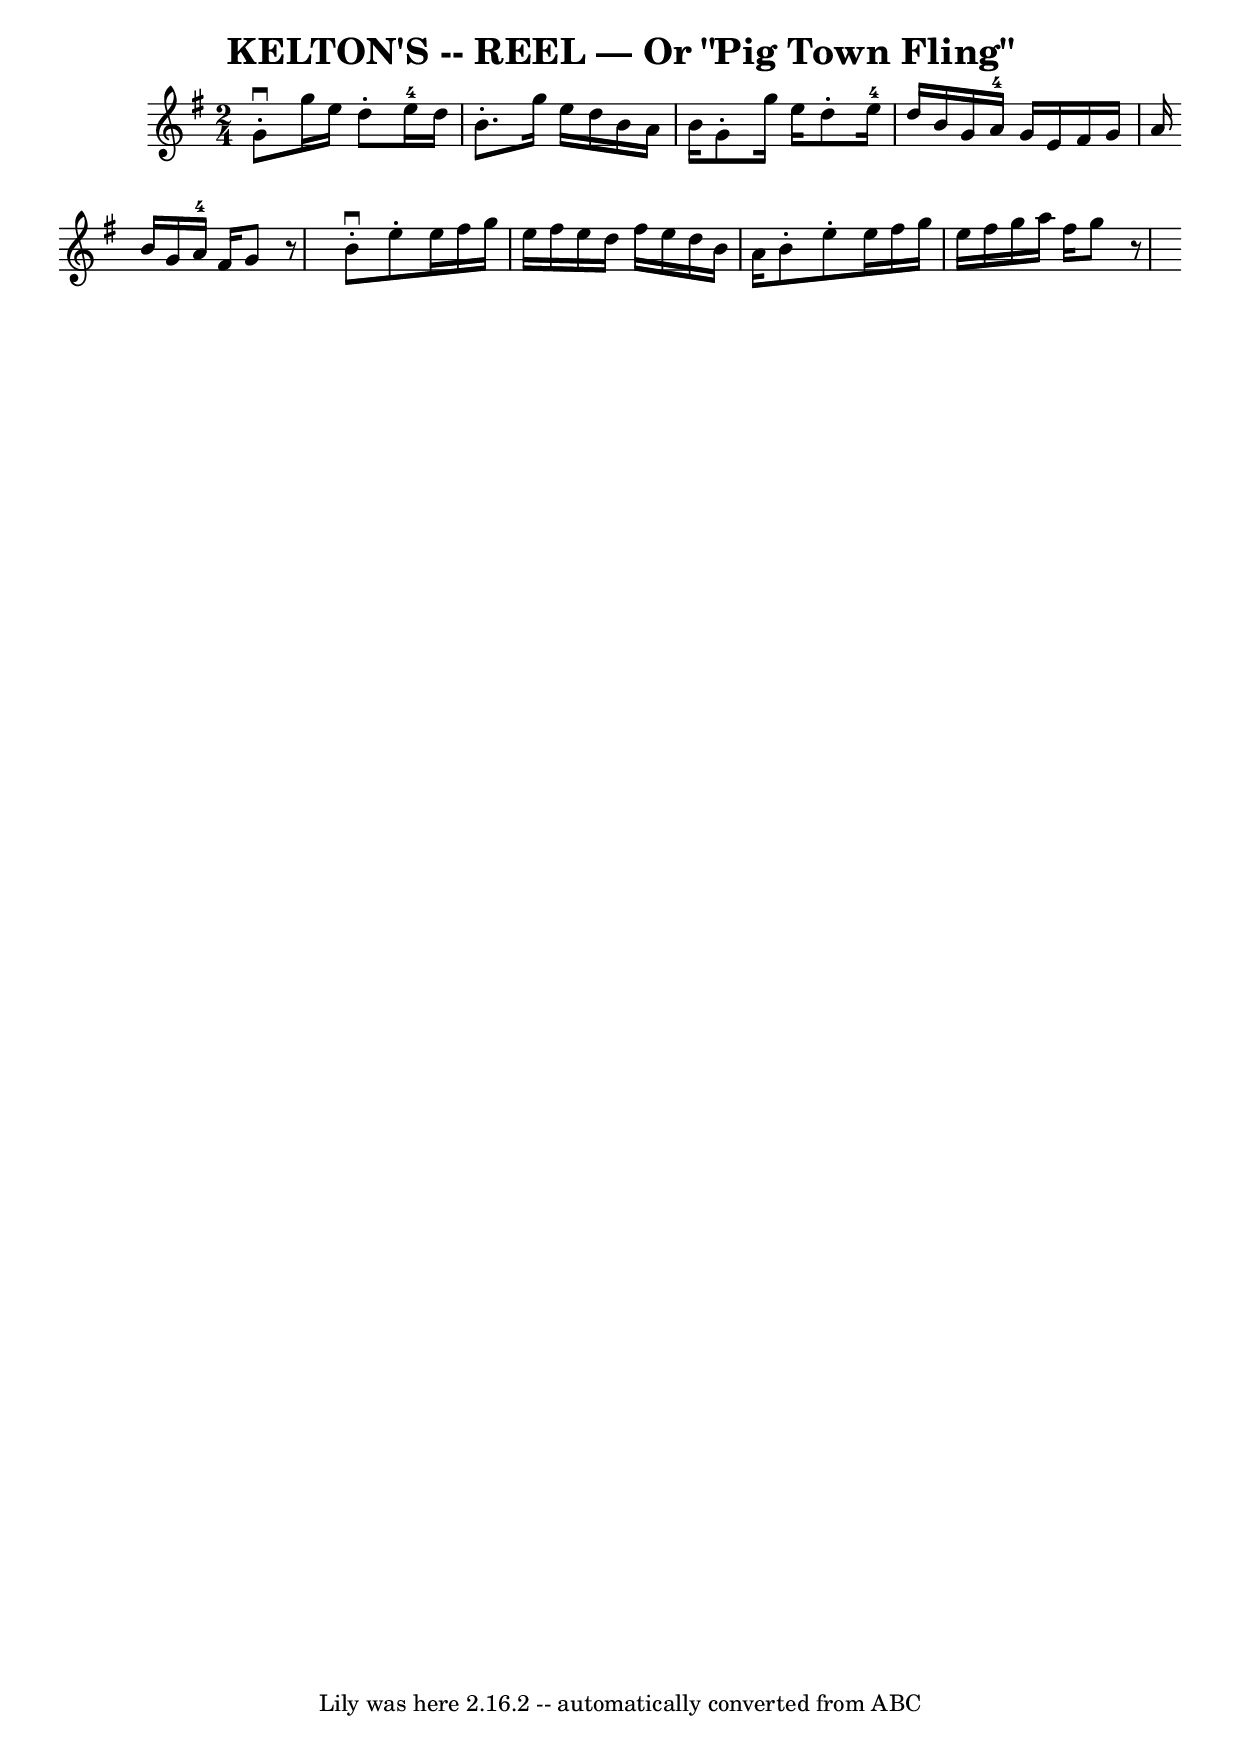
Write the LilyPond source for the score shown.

\version "2.16.2"
\include "Mammoth.ily"
\header {
  %% book = "Ryan's Mammoth Collection of Fiddle Tunes"
  crossRefNumber = "1"
  footnotes = ""
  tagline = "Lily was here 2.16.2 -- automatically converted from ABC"
  title = "KELTON'S -- REEL — Or \"Pig Town Fling\""

}
voicedefault =  {


  \time 2/4 
  \key g \major
  g'8^\downbow-. g''16 e''16 d''8 -. e''16 
  -4 d''16    |
  b'8. -. g''16 e''16 d''16 b'16 a'16    
  b'16    |
  g'8 -. g''16 e''16 d''8 -. e''16-4 d''16    
  |
  b'16 g'16 a'16-4 g'16 e'16 fis'16 g'16 a'16   
  \bar ":|" b'16 g'16 a'16-4 fis'16 g'8    r8 \bar "|."     
  \bar "|:" b'8^\downbow-. e''8 -. e''16 fis''16 g''16 e''16    
  |
  fis''16 e''16 d''16 fis''16 e''16 d''16 b'16    
  a'16    |
  b'8 -. e''8 -. e''16 fis''16 g''16 e''16    
  |
  fis''16 g''16 a''16 fis''16 g''8    r8   \bar ":|"   

}

\score{
  <<

    \context Staff="default"
    {
      \voicedefault 
      
    }

  >>
  \layout {
    
  }
  \midi {
  }

}
